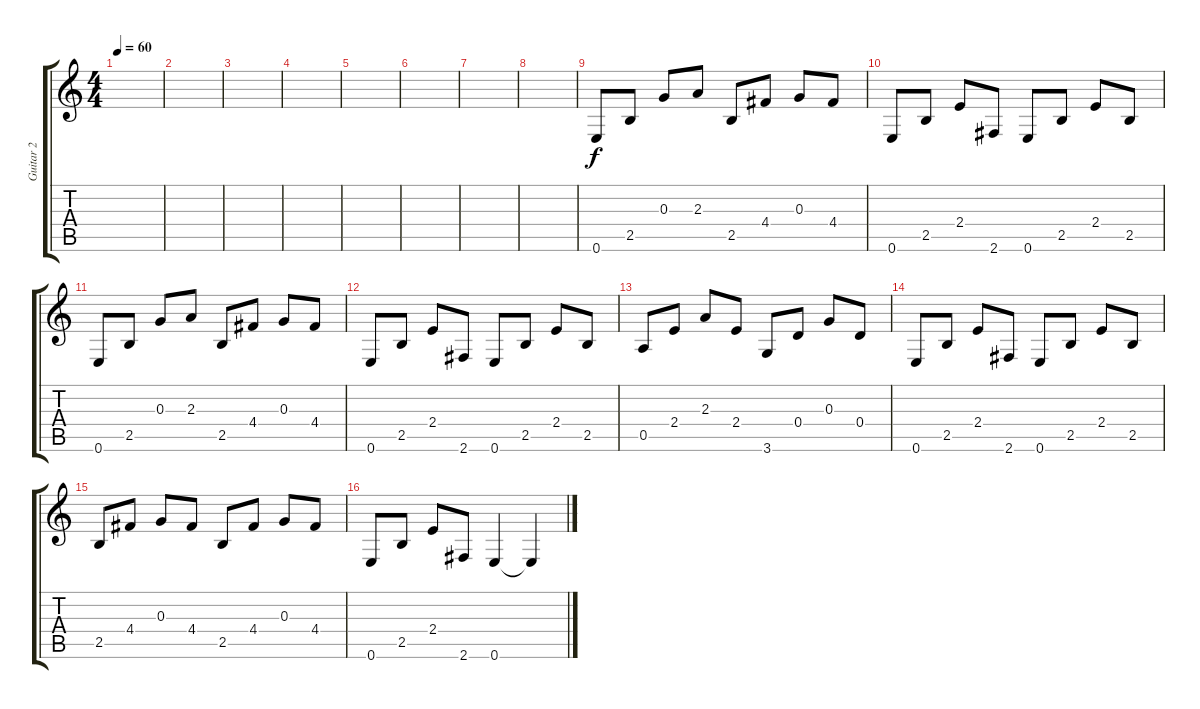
\track ("Guitar 2" "Guitar 2") {instrument acousticguitarsteel}
\staff {score tabs}
\tuning (E4 B3 G3 D3 A2 E2) {hide}
\ts (4 4)
\tempo 60
\clef g2
\ks c
|
|
|
|
|
|
|
|
0.6.8 2.5.8 0.3.8 2.3.8 2.5.8 4.4.8 0.3.8 4.4.8 |
0.6.8 2.5.8 2.4.8 2.6.8 0.6.8 2.5.8 2.4.8 2.5.8 |
0.6.8 2.5.8 0.3.8 2.3.8 2.5.8 4.4.8 0.3.8 4.4.8 |
0.6.8 2.5.8 2.4.8 2.6.8 0.6.8 2.5.8 2.4.8 2.5.8 |
0.5.8 2.4.8 2.3.8 2.4.8 3.6.8 0.4.8 0.3.8 0.4.8 |
0.6.8 2.5.8 2.4.8 2.6.8 0.6.8 2.5.8 2.4.8 2.5.8 |
2.5.8 4.4.8 0.3.8 4.4.8 2.5.8 4.4.8 0.3.8 4.4.8 |
0.6.8 2.5.8 2.4.8 2.6.8 0.6.4 0.6{t}.4
